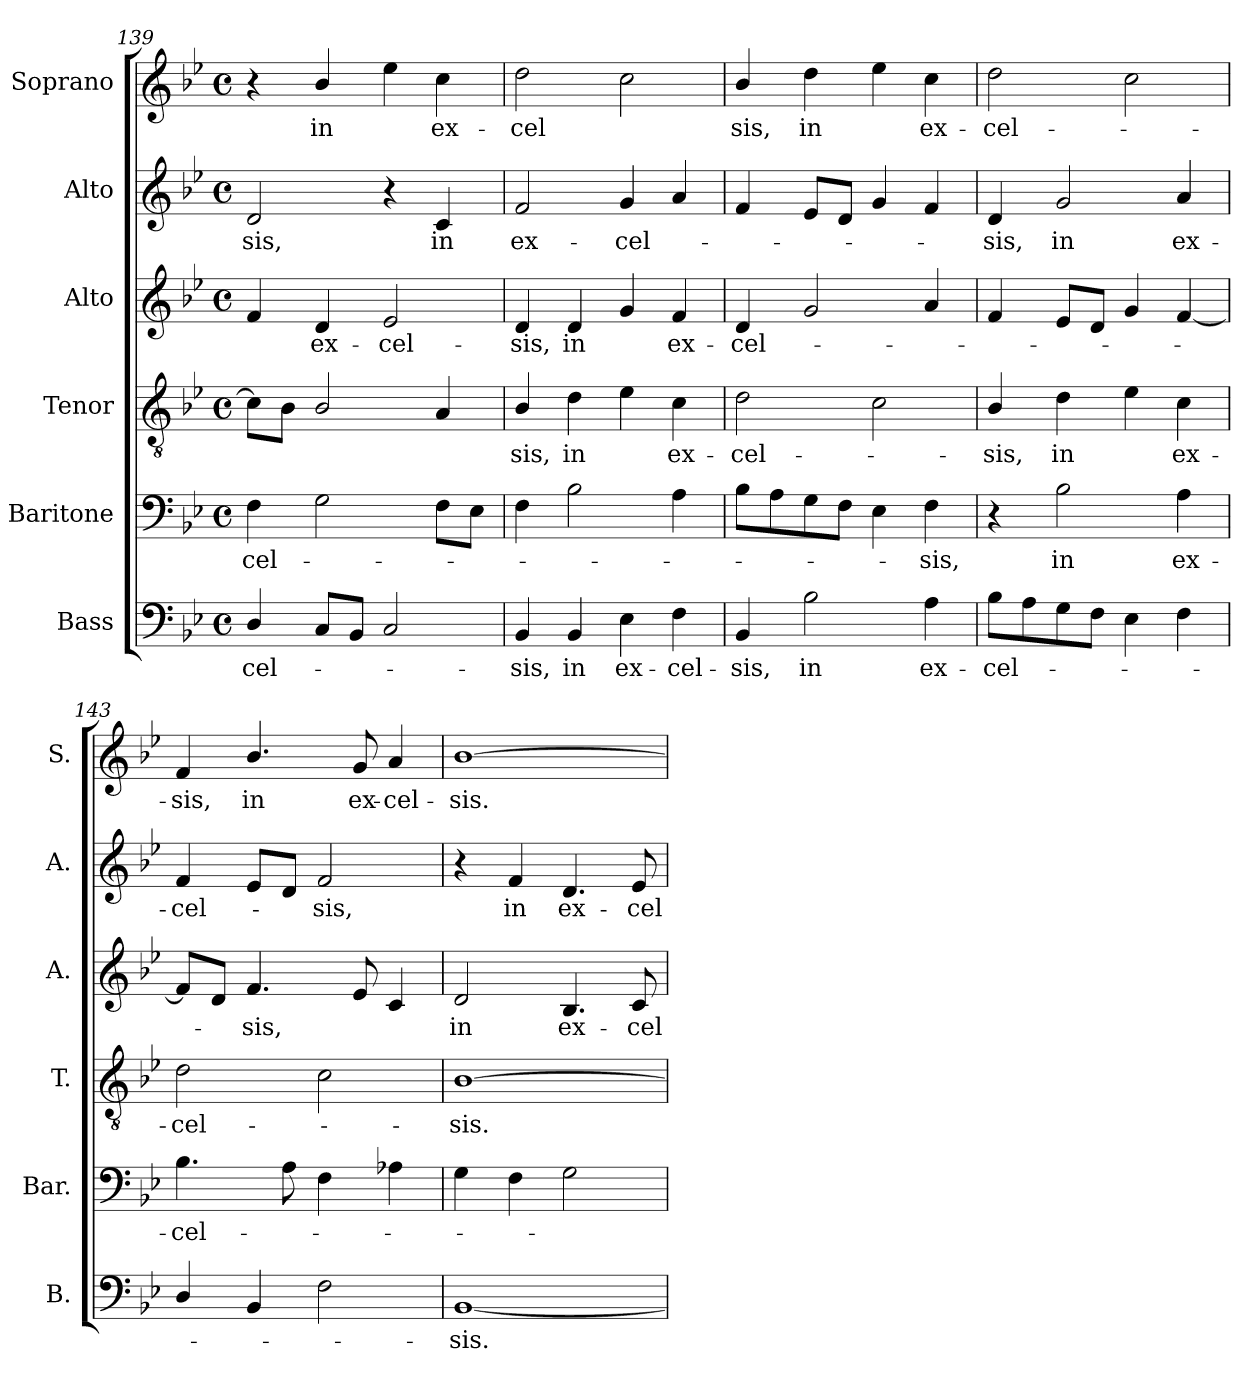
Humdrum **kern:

**kern	**text	**kern	**text	**kern	**text	**kern	**text	**kern	**text	**kern	**text
*part6	*part6	*part5	*part5	*part4	*part4	*part3	*part3	*part2	*part2	*part1	*part1
*staff6	*staff6	*staff5	*staff5	*staff4	*staff4	*staff3	*staff3	*staff2	*staff2	*staff1	*staff1
*I"Bass	*	*I"Baritone	*	*I"Tenor	*	*I"Alto	*	*I"Alto	*	*I"Soprano	*
*I'B.	*	*I'Bar.	*	*I'T.	*	*I'A.	*	*I'A.	*	*I'S.	*
*clefF4	*	*clefF4	*	*clefGv2	*	*clefG2	*	*clefG2	*	*clefG2	*
*	*	*	*	*ITrd7c12	*	*	*	*	*	*	*
*k[b-e-]	*	*k[b-e-]	*	*k[b-e-]	*	*k[b-e-]	*	*k[b-e-]	*	*k[b-e-]	*
*B-:	*	*B-:	*	*B-:	*	*B-:	*	*B-:	*	*B-:	*
*M4/4	*	*M4/4	*	*M4/4	*	*M4/4	*	*M4/4	*	*M4/4	*
*met(c)	*	*met(c)	*	*met(c)	*	*met(c)	*	*met(c)	*	*met(c)	*
=139	=139	=139	=139	=139	=139	=139	=139	=139	=139	=139	=139
!	!LO:LY:b:color=#000000	!	!	!	!	!	!	!	!	!	!
!	!	!	!LO:LY:b:color=#000000	!	!	!	!	!	!	!	!
!	!	!	!	!	!	!	!	!	!LO:LY:b:color=#000000	!	!
4Di/	-cel-	4Fi\	-cel-	8Ci\L]	.	4fi/	.	2di/	-sis,	4r	.
.	.	.	.	8BB-i\J	.	.	.	.	.	.	.
!	!	!	!	!	!	!	!LO:LY:b:color=#000000	!	!	!	!
!	!	!	!	!	!	!	!	!	!	!	!LO:LY:b:color=#000000
8Ci/L	.	2Gi\	.	2BB-i/	.	4di/	ex-	.	.	4b-i/	in
8BB-i/J	.	.	.	.	.	.	.	.	.	.	.
!	!	!	!	!	!	!	!LO:LY:b:color=#000000	!	!	!	!
2Ci/	.	.	.	.	.	2e-i/	-cel-	4r	.	4ee-i\	.
!	!	!	!	!	!	!	!	!	!LO:LY:b:color=#000000	!	!
!	!	!	!	!	!	!	!	!	!	!	!LO:LY:b:color=#000000
.	.	8Fi\L	.	4AAi/	.	.	.	4ci/	in	4cci\	ex-
.	.	8E-i\J	.	.	.	.	.	.	.	.	.
=140	=140	=140	=140	=140	=140	=140	=140	=140	=140	=140	=140
!	!LO:LY:b:color=#000000	!	!	!	!	!	!	!	!	!	!
!	!	!	!	!	!LO:LY:b:color=#000000	!	!	!	!	!	!
!	!	!	!	!	!	!	!LO:LY:b:color=#000000	!	!	!	!
!	!	!	!	!	!	!	!	!	!LO:LY:b:color=#000000	!	!
!	!	!	!	!	!	!	!	!	!	!	!LO:LY:b:color=#000000
4BB-i/	-sis,	4Fi\	.	4BB-i/	-sis,	4di/	-sis,	2fi/	ex-	2ddi\	-cel
!	!LO:LY:b:color=#000000	!	!	!	!	!	!	!	!	!	!
!	!	!	!	!	!LO:LY:b:color=#000000	!	!	!	!	!	!
!	!	!	!	!	!	!	!LO:LY:b:color=#000000	!	!	!	!
4BB-i/	in	2B-i\	.	4Di\	in	4di/	in	.	.	.	.
!	!LO:LY:b:color=#000000	!	!	!	!	!	!	!	!	!	!
!	!	!	!	!	!	!	!	!	!LO:LY:b:color=#000000	!	!
4E-i\	ex-	.	.	4E-i\	.	4gi/	.	4gi/	-cel-	2cci\	.
!	!LO:LY:b:color=#000000	!	!	!	!	!	!	!	!	!	!
!	!	!	!	!	!LO:LY:b:color=#000000	!	!	!	!	!	!
!	!	!	!	!	!	!	!LO:LY:b:color=#000000	!	!	!	!
4Fi\	-cel-	4Ai\	.	4Ci\	ex-	4fi/	ex-	4ai/	.	.	.
=141	=141	=141	=141	=141	=141	=141	=141	=141	=141	=141	=141
!	!LO:LY:b:color=#000000	!	!	!	!	!	!	!	!	!	!
!	!	!	!	!	!LO:LY:b:color=#000000	!	!	!	!	!	!
!	!	!	!	!	!	!	!LO:LY:b:color=#000000	!	!	!	!
!	!	!	!	!	!	!	!	!	!	!	!LO:LY:b:color=#000000
4BB-i/	-sis,	8B-i\L	.	2Di\	-cel-	4di/	-cel-	4fi/	.	4b-i/	sis,
.	.	8Ai\	.	.	.	.	.	.	.	.	.
!	!LO:LY:b:color=#000000	!	!	!	!	!	!	!	!	!	!
!	!	!	!	!	!	!	!	!	!	!	!LO:LY:b:color=#000000
2B-i\	in	8Gi\	.	.	.	2gi/	.	8e-i/L	.	4ddi\	in
.	.	8Fi\J	.	.	.	.	.	8di/J	.	.	.
.	.	4E-i\	.	2Ci\	.	.	.	4gi/	.	4ee-i\	.
!	!LO:LY:b:color=#000000	!	!	!	!	!	!	!	!	!	!
!	!	!	!LO:LY:b:color=#000000	!	!	!	!	!	!	!	!
!	!	!	!	!	!	!	!	!	!	!	!LO:LY:b:color=#000000
4Ai\	ex-	4Fi\	-sis,	.	.	4ai/	.	4fi/	.	4cci\	ex-
!!LO:LB:g=z
=142	=142	=142	=142	=142	=142	=142	=142	=142	=142	=142	=142
!	!LO:LY:b:color=#000000	!	!	!	!	!	!	!	!	!	!
!	!	!	!	!	!LO:LY:b:color=#000000	!	!	!	!	!	!
!	!	!	!	!	!	!	!	!	!LO:LY:b:color=#000000	!	!
!	!	!	!	!	!	!	!	!	!	!	!LO:LY:b:color=#000000
8B-i\L	-cel-	4r	.	4BB-i/	-sis,	4fi/	.	4di/	-sis,	2ddi\	-cel-
8Ai\	.	.	.	.	.	.	.	.	.	.	.
!	!	!	!LO:LY:b:color=#000000	!	!	!	!	!	!	!	!
!	!	!	!	!	!LO:LY:b:color=#000000	!	!	!	!	!	!
!	!	!	!	!	!	!	!	!	!LO:LY:b:color=#000000	!	!
8Gi\	.	2B-i\	in	4Di\	in	8e-i/L	.	2gi/	in	.	.
8Fi\J	.	.	.	.	.	8di/J	.	.	.	.	.
4E-i\	.	.	.	4E-i\	.	4gi/	.	.	.	2cci\	.
!	!	!	!LO:LY:b:color=#000000	!	!	!	!	!	!	!	!
!	!	!	!	!	!LO:LY:b:color=#000000	!	!	!	!	!	!
!	!	!	!	!	!	!	!	!	!LO:LY:b:color=#000000	!	!
4Fi\	.	4Ai\	ex-	4Ci\	ex-	[4fi/	.	4ai/	ex-	.	.
=143	=143	=143	=143	=143	=143	=143	=143	=143	=143	=143	=143
!	!	!	!LO:LY:b:color=#000000	!	!	!	!	!	!	!	!
!	!	!	!	!	!LO:LY:b:color=#000000	!	!	!	!	!	!
!	!	!	!	!	!	!	!	!	!LO:LY:b:color=#000000	!	!
!	!	!	!	!	!	!	!	!	!	!	!LO:LY:b:color=#000000
4Di/	.	4.B-i\	-cel-	2Di\	-cel-	8fi/L]	.	4fi/	-cel-	4fi/	-sis,
.	.	.	.	.	.	8di/J	.	.	.	.	.
!	!	!	!	!	!	!	!LO:LY:b:color=#000000	!	!	!	!
!	!	!	!	!	!	!	!	!	!	!	!LO:LY:b:color=#000000
4BB-i/	.	.	.	.	.	4.fi/	-sis,	8e-i/L	.	4.b-i/	in
.	.	8Ai\	.	.	.	.	.	8di/J	.	.	.
!	!	!	!	!	!	!	!	!	!LO:LY:b:color=#000000	!	!
2Fi\	.	4Fi\	.	2Ci\	.	.	.	2fi/	-sis,	.	.
!	!	!	!	!	!	!	!	!	!	!	!LO:LY:b:color=#000000
.	.	.	.	.	.	8e-i/	.	.	.	8gi/	ex-
!	!	!	!	!	!	!	!	!	!	!	!LO:LY:b:color=#000000
.	.	4A-i\	.	.	.	4ci/	.	.	.	4ai/	-cel-
=144	=144	=144	=144	=144	=144	=144	=144	=144	=144	=144	=144
!	!LO:LY:b:color=#000000	!	!	!	!	!	!	!	!	!	!
!	!	!	!	!	!LO:LY:b:color=#000000	!	!	!	!	!	!
!	!	!	!	!	!	!	!LO:LY:b:color=#000000	!	!	!	!
!	!	!	!	!	!	!	!	!	!	!	!LO:LY:b:color=#000000
[1BB-i	-sis.	4Gi\	.	[1BB-i	-sis.	2di/	in	4r	.	[1b-i	-sis.
!	!	!	!	!	!	!	!	!	!LO:LY:b:color=#000000	!	!
.	.	4Fi\	.	.	.	.	.	4fi/	in	.	.
!	!	!	!	!	!	!	!LO:LY:b:color=#000000	!	!	!	!
!	!	!	!	!	!	!	!	!	!LO:LY:b:color=#000000	!	!
.	.	2Gi\	.	.	.	4.B-i/	ex-	4.di/	ex-	.	.
!	!	!	!	!	!	!	!LO:LY:b:color=#000000	!	!	!	!
!	!	!	!	!	!	!	!	!	!LO:LY:b:color=#000000	!	!
.	.	.	.	.	.	8ci/	-cel-	8e-i/	-cel-	.	.
=	=	=	=	=	=	=	=	=	=	=	=
*-	*-	*-	*-	*-	*-	*-	*-	*-	*-	*-	*-
